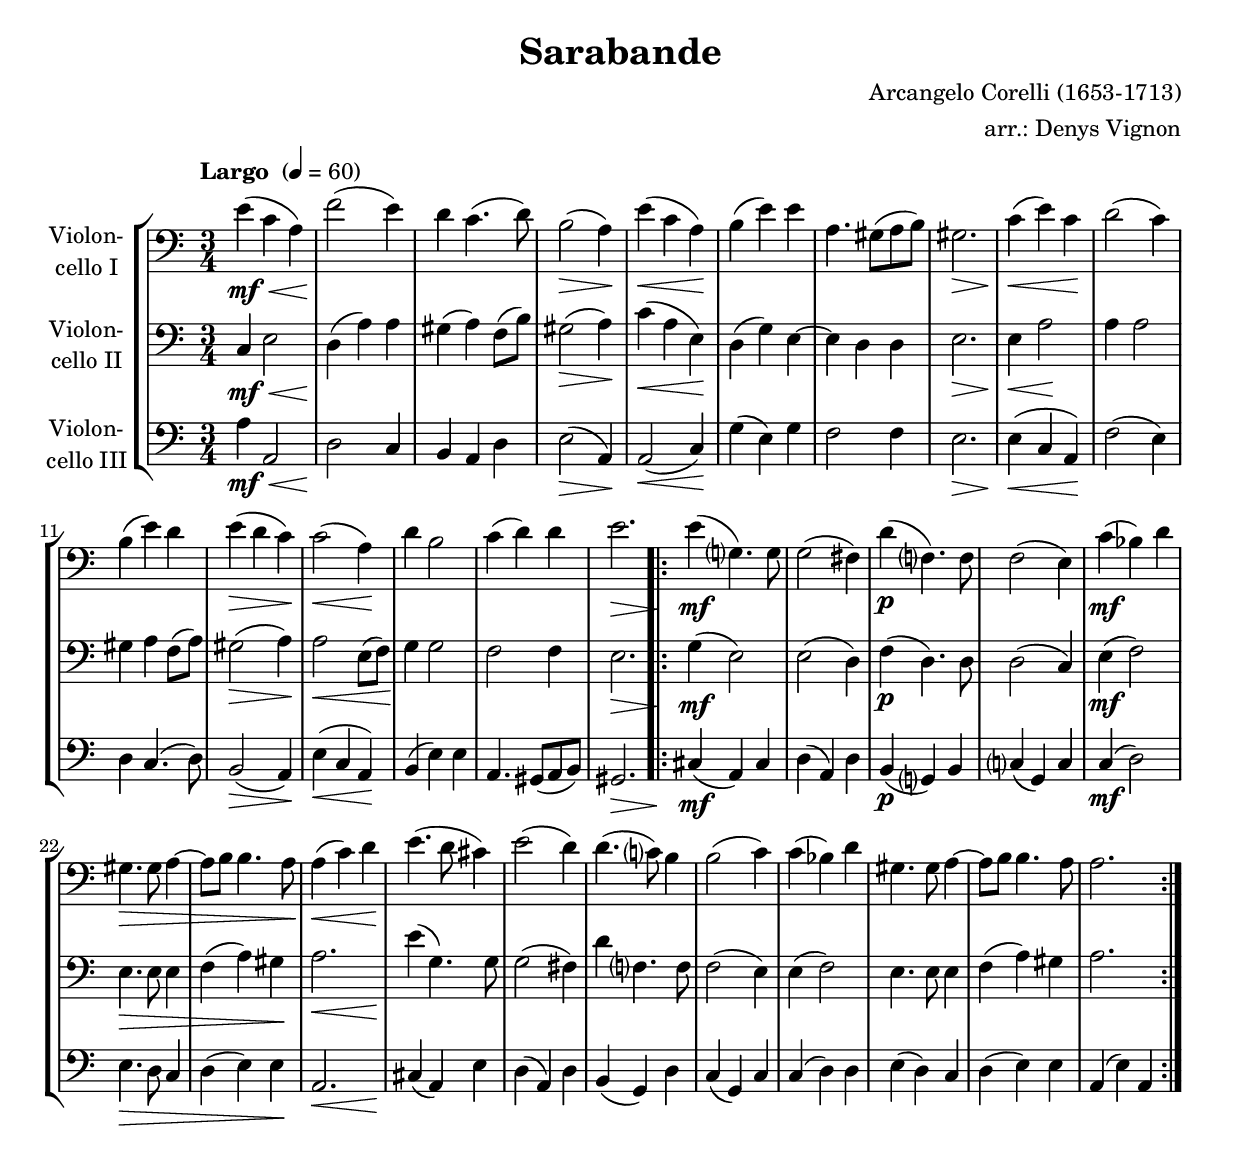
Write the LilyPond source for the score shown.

\version "2.14.2"
\include "deutsch.ly"

#(set-global-staff-size 20)

\header {
  title = "Sarabande"
  composer = "Arcangelo Corelli (1653-1713)"
  arranger = "arr.: Denys Vignon"
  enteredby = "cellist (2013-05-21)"
}

voiceconsts = {
  \key g \minor
  \time 3/4
  \clef "bass"
  %\numericTimeSignature
  \compressFullBarRests
  \set tupletSpannerDuration = #(ly:make-moment 1 16)
  \tempo "Largo " 4=60
}

%minstr = "harpsichord"
mihi = "clarinet"
%minstr = "accordion"
milo = "bassoon"

atem = \markup \bold \italic "a tempo"

va = \relative c'' {
  \voiceconsts

  d4(\mf\< b g)
  es'2(\! d4)
  c b4.( c8)
  a2(\> g4)\!

  d'(\< b g)\!
  a( d) d
  g,4. fis8( g a)
  fis2.\>\!

  b4(\< d) b\!
  c2( b4)
  a( d) c
  d(\> c b)\!

  b2(\< g4)\!
  c a2
  b4( c) c
  d2.\>\!

  \repeat volta 2 {
    d4(\mf f,?4.) f8
    f2( e4)
    c'(\p es,?4.) es8
    es2( d4)

    b'(\mf as) c
    fis,4.\> fis8 g4~
    g8 a a4. g8\!
    g4(\< b) c\!

    d4.( c8 h4)
    d2( c4)
    c4.( b?8) a4
    a2( b4)

    b( as) c
    fis,4. fis8 g4~
    g8 a a4. g8
    g2.
  }
}

vb = \relative c' {
  \voiceconsts

  b4\mf\< d2
  c4(\! g') g
  fis( g) es8( a)
  fis2(\> g4)\!

  b(\< g d)\!
  c( f) d~
  d c c
  d2.\>\!

  d4\< g2\!
  g4 g2
  fis4 g es8( g)
  fis2(\> g4)\!

  g2\< d8( es)\!
  f4 f2
  es es4
  d2.\>\!

  \repeat volta 2 {
    f4(\mf d2)
    d( c4)
    es(\p c4.) c8
    c2( b4)

    d(\mf es2)
    d4.\> d8 d4
    es( g) fis\!
    g2.\<

    d'4(\! f,4.) f8
    f2( e4)
    c' es,?4. es8
    es2( d4)

    d( es2)
    d4. d8 d4
    es( g) fis
    g2.
  }
}

\include "v3.ily"

music = \new StaffGroup <<
      \new Staff {
	\set Staff.midiInstrument = \mihi
	\set Staff.instrumentName = \markup \center-column { "Violon-" "cello I" }
	\transpose g a, { \va }
      }

      \new Staff {
	\set Staff.midiInstrument = \milo
	\set Staff.instrumentName = \markup \center-column { "Violon-" "cello II" }
	\transpose g a, { \vb }
      }

      \new Staff {
	\set Staff.midiInstrument = \milo
	\set Staff.instrumentName = \markup \center-column { "Violon-" "cello III" }
	\transpose g a, { \vc }
      }
>>

\book {
  \score {
    \music
    \layout {}
  }

  \score {
    \unfoldRepeats \music

    \midi {
      \context {
        \Score
      }
    }
  }
}
